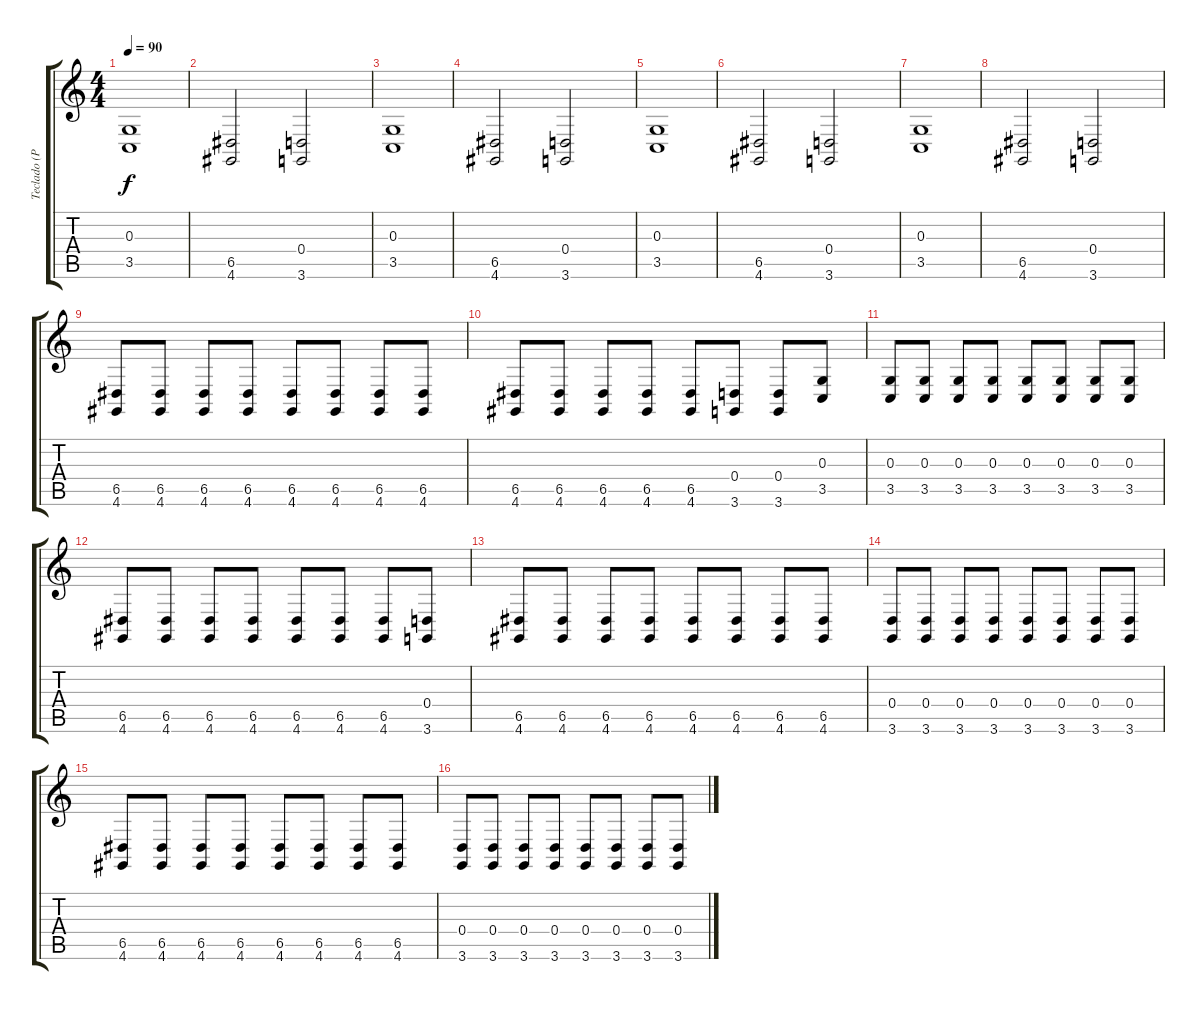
\track ("Teclado (Piano)" "Teclado (P") {instrument acousticgrandpiano}
\staff {score tabs}
\tuning (E4 B3 G3 D3 A2 E2) {hide}
\ts (4 4)
\tempo 90
\clef g2
\ks c
(0.3 3.5).1{dy f} |
(6.5 4.6).2 (0.4 3.6).2 |
(0.3 3.5).1 |
(6.5 4.6).2 (0.4 3.6).2 |
(0.3 3.5).1 |
(6.5 4.6).2 (0.4 3.6).2 |
(0.3 3.5).1 |
(6.5 4.6).2 (0.4 3.6).2 |
(6.5 4.6).8 (6.5 4.6).8 (6.5 4.6).8 (6.5 4.6).8 (6.5 4.6).8 (6.5 4.6).8 (6.5 4.6).8 (6.5 4.6).8 |
(6.5 4.6).8 (6.5 4.6).8 (6.5 4.6).8 (6.5 4.6).8 (6.5 4.6).8 (0.4 3.6).8 (0.4 3.6).8 (0.3 3.5).8 |
(0.3 3.5).8 (0.3 3.5).8 (0.3 3.5).8 (0.3 3.5).8 (0.3 3.5).8 (0.3 3.5).8 (0.3 3.5).8 (0.3 3.5).8 |
(6.5 4.6).8 (6.5 4.6).8 (6.5 4.6).8 (6.5 4.6).8 (6.5 4.6).8 (6.5 4.6).8 (6.5 4.6).8 (0.4 3.6).8 |
(6.5 4.6).8 (6.5 4.6).8 (6.5 4.6).8 (6.5 4.6).8 (6.5 4.6).8 (6.5 4.6).8 (6.5 4.6).8 (6.5 4.6).8 |
(0.4 3.6).8 (0.4 3.6).8 (0.4 3.6).8 (0.4 3.6).8 (0.4 3.6).8 (0.4 3.6).8 (0.4 3.6).8 (0.4 3.6).8 |
(6.5 4.6).8 (6.5 4.6).8 (6.5 4.6).8 (6.5 4.6).8 (6.5 4.6).8 (6.5 4.6).8 (6.5 4.6).8 (6.5 4.6).8 |
(0.4 3.6).8 (0.4 3.6).8 (0.4 3.6).8 (0.4 3.6).8 (0.4 3.6).8 (0.4 3.6).8 (0.4 3.6).8 (0.4 3.6).8
